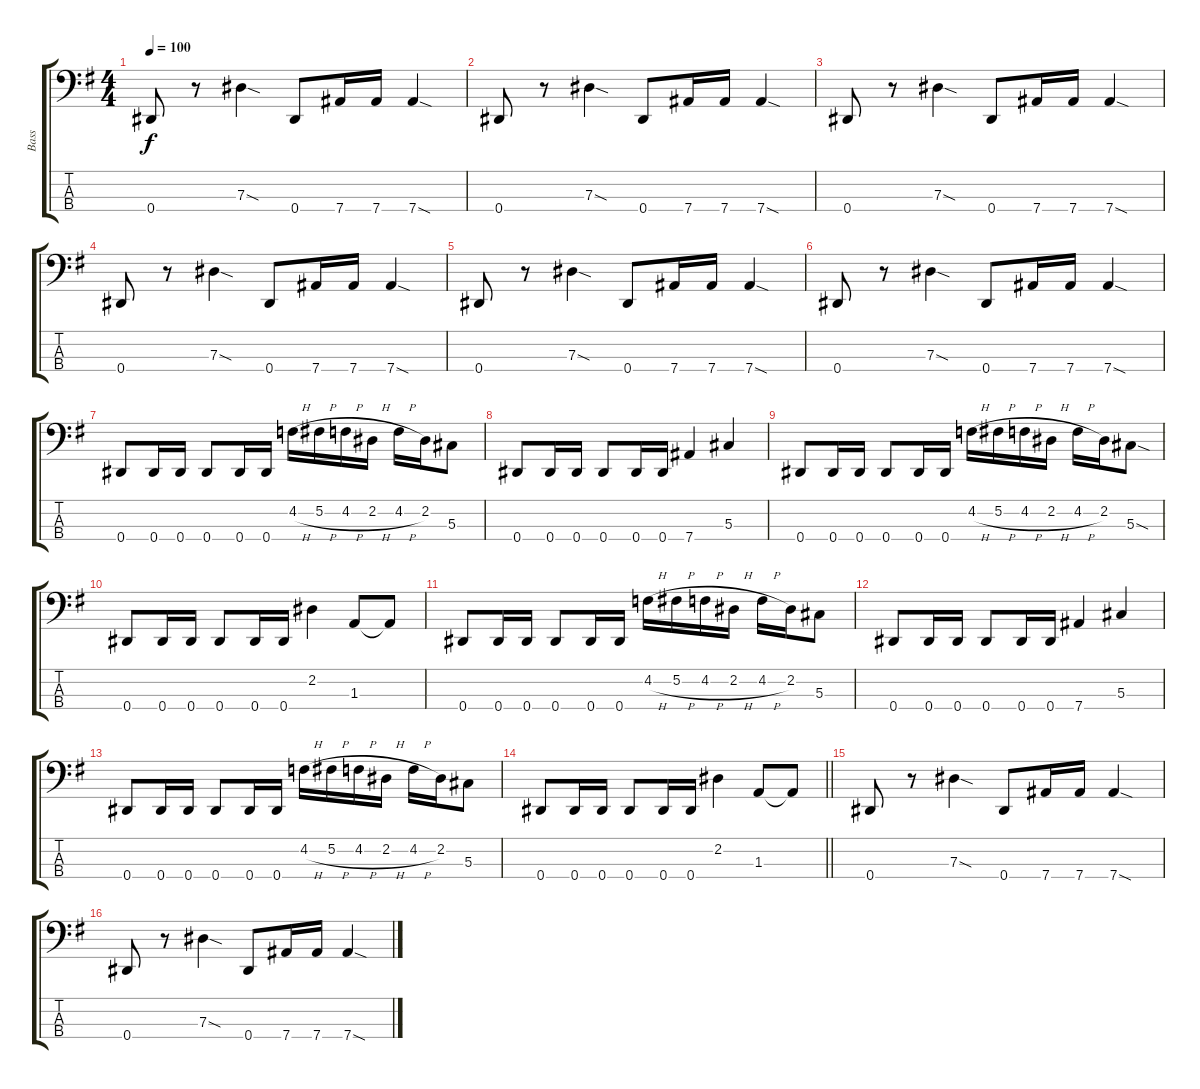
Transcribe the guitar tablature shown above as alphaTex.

\track ("Bass" "Bass") {instrument electricbassfinger}
\staff {score tabs}
\tuning (Gb2 Db2 Ab1 Eb1) {hide}
\ts (4 4)
\tempo 100
\clef f4
\ks g
0.4.8{dy f instrument electricbassfinger} r.8 7.3{sod}.4 0.4.8 7.4.16 7.4.16 7.4{sod}.4 |
0.4.8 r.8 7.3{sod}.4 0.4.8 7.4.16 7.4.16 7.4{sod}.4 |
0.4.8 r.8 7.3{sod}.4 0.4.8 7.4.16 7.4.16 7.4{sod}.4 |
0.4.8 r.8 7.3{sod}.4 0.4.8 7.4.16 7.4.16 7.4{sod}.4 |
0.4.8 r.8 7.3{sod}.4 0.4.8 7.4.16 7.4.16 7.4{sod}.4 |
0.4.8 r.8 7.3{sod}.4 0.4.8 7.4.16 7.4.16 7.4{sod}.4 |
0.4.8 0.4.16 0.4.16 0.4.8 0.4.16 0.4.16 4.2{h}.16 5.2{h}.16 4.2{h}.16 2.2{h}.16 4.2{h}.16 2.2.16 5.3.8 |
0.4.8 0.4.16 0.4.16 0.4.8 0.4.16 0.4.16 7.4.4 5.3.4 |
0.4.8 0.4.16 0.4.16 0.4.8 0.4.16 0.4.16 4.2{h}.16 5.2{h}.16 4.2{h}.16 2.2{h}.16 4.2{h}.16 2.2.16 5.3{sod}.8 |
0.4.8 0.4.16 0.4.16 0.4.8 0.4.16 0.4.16 2.2.4 1.3.8 1.3{t}.8 |
0.4.8 0.4.16 0.4.16 0.4.8 0.4.16 0.4.16 4.2{h}.16 5.2{h}.16 4.2{h}.16 2.2{h}.16 4.2{h}.16 2.2.16 5.3.8 |
0.4.8 0.4.16 0.4.16 0.4.8 0.4.16 0.4.16 7.4.4 5.3.4 |
0.4.8 0.4.16 0.4.16 0.4.8 0.4.16 0.4.16 4.2{h}.16 5.2{h}.16 4.2{h}.16 2.2{h}.16 4.2{h}.16 2.2.16 5.3.8 |
\barLineRight lightlight
0.4.8 0.4.16 0.4.16 0.4.8 0.4.16 0.4.16 2.2.4 1.3.8 1.3{t}.8 |
0.4.8 r.8 7.3{sod}.4 0.4.8 7.4.16 7.4.16 7.4{sod}.4 |
0.4.8 r.8 7.3{sod}.4 0.4.8 7.4.16 7.4.16 7.4{sod}.4
